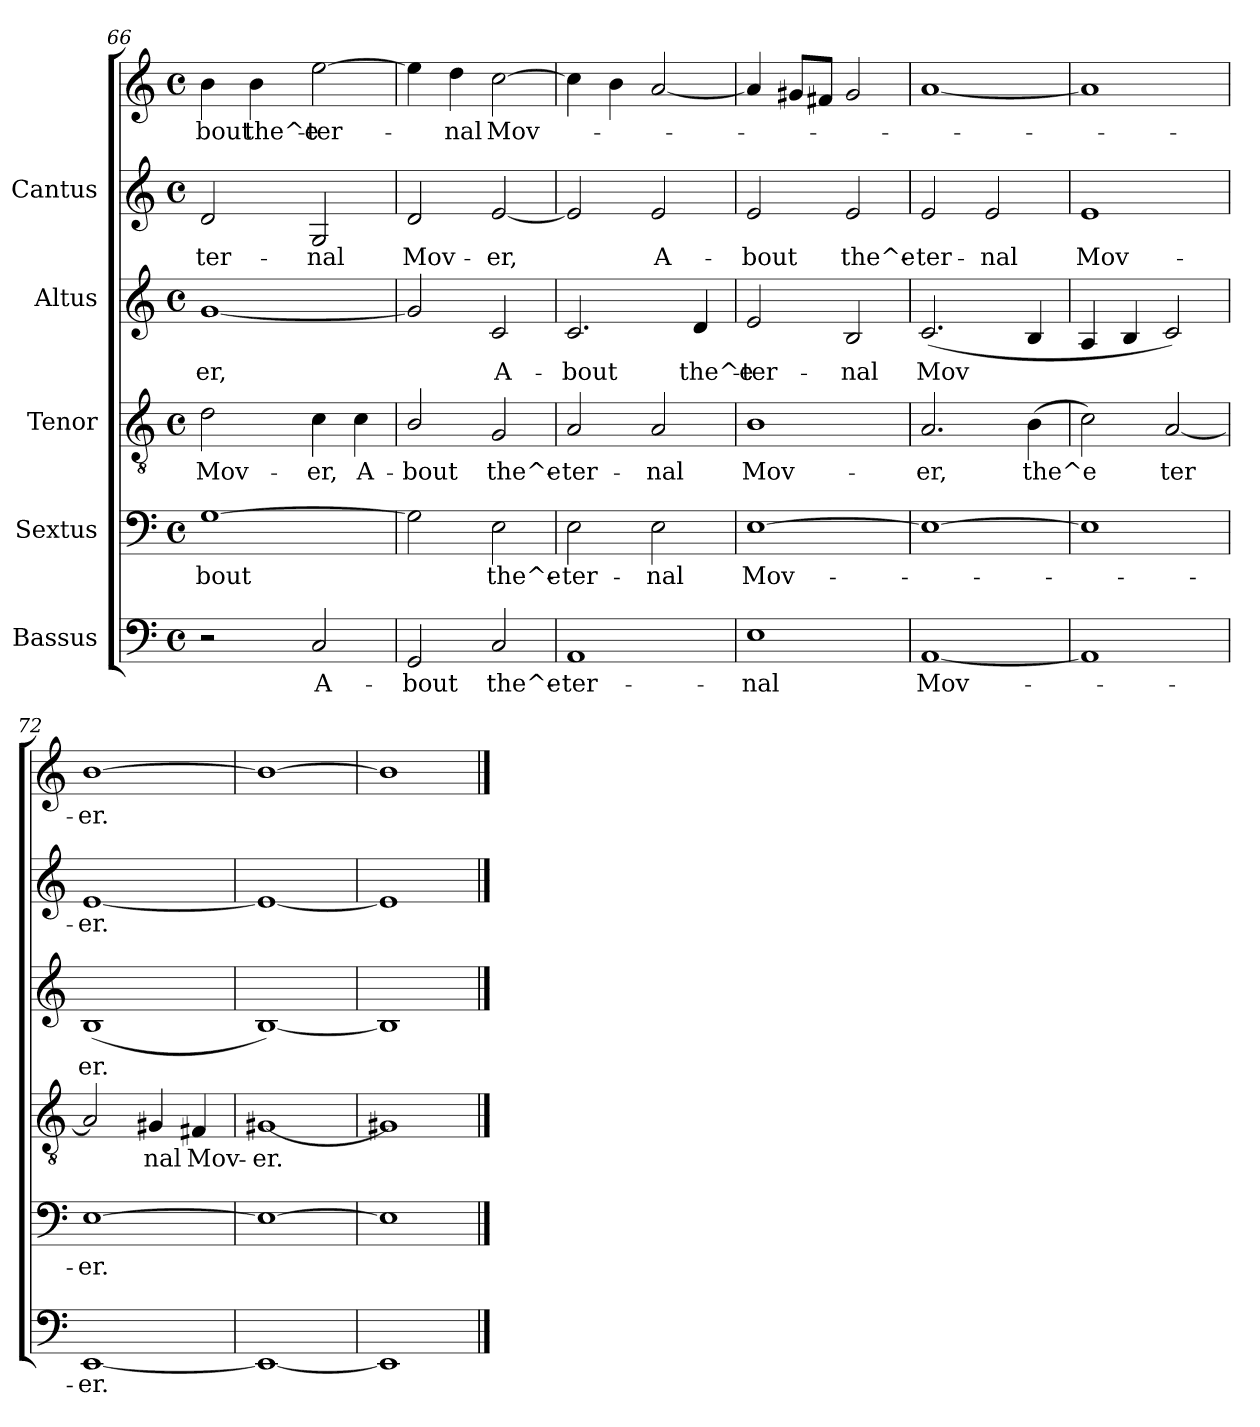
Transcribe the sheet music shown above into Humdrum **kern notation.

**kern	**text	**kern	**text	**kern	**text	**kern	**text	**kern	**text	**kern	**text
*part5	*part5	*part4	*part4	*part3	*part3	*part2	*part2	*part1	*part1	*part1	*part1
*staff6	*staff6	*staff5	*staff5	*staff4	*staff4	*staff3	*staff3	*staff2	*staff2	*staff1	*staff1
*I"Bassus	*	*I"Sextus	*	*I"Tenor	*	*I"Altus	*	*I"Cantus	*	*	*
*clefF4	*	*clefF4	*	*clefGv2	*	*clefG2	*	*clefG2	*	*clefG2	*
*M4/4	*	*M4/4	*	*M4/4	*	*M4/4	*	*M4/4	*	*M4/4	*
*met(c)	*	*met(c)	*	*met(c)	*	*met(c)	*	*met(c)	*	*met(c)	*
=66	=66	=66	=66	=66	=66	=66	=66	=66	=66	=66	=66
!	!	!	!LO:LY:b:cj	!	!LO:LY:b:cj	!	!LO:LY:b:cj	!	!LO:LY:b:cj	!	!LO:LY:b:cj
2r	.	[>1G	-bout	2d\	Mov-	[<1g	-er,	2d/	-ter-	4b\	-bout
!	!	!	!	!	!	!	!	!	!	!	!LO:LY:b:cj
.	.	.	.	.	.	.	.	.	.	4b\	the^e-
!	!LO:LY:b:cj	!	!	!	!LO:LY:b:cj	!	!	!	!LO:LY:b:cj	!	!LO:LY:b:cj
2C/	A-	.	.	4c\	-er,	.	.	2G/	-nal	[>2ee\	-ter-
!	!	!	!	!	!LO:LY:b:cj	!	!	!	!	!	!
.	.	.	.	4c\	A-	.	.	.	.	.	.
=67	=67	=67	=67	=67	=67	=67	=67	=67	=67	=67	=67
!	!LO:LY:b:cj	!	!LO:LY:b:cj	!	!LO:LY:b:cj	!	!LO:LY:b:cj	!	!LO:LY:b:cj	!	!LO:LY:b:cj
2GG/	-bout	2G\]	.	2B/	-bout	2g/]	.	2d/	-Mov-	4ee\]	.
!	!	!	!	!	!	!	!	!	!	!	!LO:LY:b:cj
.	.	.	.	.	.	.	.	.	.	4dd\	nal
!	!LO:LY:b:cj	!	!LO:LY:b:cj	!	!LO:LY:b:cj	!	!LO:LY:b:cj	!	!LO:LY:b:cj	!	!LO:LY:b:cj
2C/	the^e-	2E\	the^e-	2G/	the^e-	2c/	A-	[<2e/	-er,	[>2cc\	Mov-
!!LO:PB:g=z
=68	=68	=68	=68	=68	=68	=68	=68	=68	=68	=68	=68
!	!LO:LY:b:cj	!	!LO:LY:b:cj	!	!LO:LY:b:cj	!	!LO:LY:b:cj	!	!LO:LY:b:cj	!	!
1AA	-ter-	2E\	-ter-	2A/	-ter-	2.c/	-bout	2e/]	.	4cc\]	.
.	.	.	.	.	.	.	.	.	.	4b\	.
!	!	!	!LO:LY:b:cj	!	!LO:LY:b:cj	!	!	!	!LO:LY:b:cj	!	!
.	.	2E\	-nal	2A/	-nal	.	.	2e/	A-	[<2a/	.
!	!	!	!	!	!	!	!LO:LY:b:cj	!	!	!	!
.	.	.	.	.	.	4d/	the^e-	.	.	.	.
=69	=69	=69	=69	=69	=69	=69	=69	=69	=69	=69	=69
!	!LO:LY:b:cj	!	!LO:LY:b:cj	!	!LO:LY:b:cj	!	!LO:LY:b:cj	!	!LO:LY:b:cj	!	!
1E	-nal	[>1E	Mov-	1B	Mov-	2e/	-ter-	2e/	-bout	4a/]	.
.	.	.	.	.	.	.	.	.	.	8g#X/L	.
.	.	.	.	.	.	.	.	.	.	8f#X/J	.
!	!	!	!	!	!	!	!LO:LY:b:cj	!	!LO:LY:b:cj	!	!
.	.	.	.	.	.	2B/	-nal	2e/	the^e-	2g#/	.
=70	=70	=70	=70	=70	=70	=70	=70	=70	=70	=70	=70
!	!LO:LY:b:cj	!	!	!	!LO:LY:b:cj	!	!LO:LY:b:cj	!	!LO:LY:b:cj	!	!
[<1AA	Mov-	1E_>	.	2.A/	-er,	(<2.c/	Mov-	2e/	-ter-	[<1a	.
!	!	!	!	!	!	!	!	!	!LO:LY:b:cj	!	!
.	.	.	.	.	.	.	.	2e/	-nal	.	.
!	!	!	!	!	!LO:LY:b:cj	!	!LO:LY:b:cj	!	!	!	!
.	.	.	.	(>4B\	the^e-	4B/	--	.	.	.	.
=71	=71	=71	=71	=71	=71	=71	=71	=71	=71	=71	=71
!	!	!	!	!	!LO:LY:b:cj	!	!	!	!LO:LY:b:cj	!	!
1AA]	.	1E]	.	2c\)	-	4A/	.	1e	Mov-	1a]	.
.	.	.	.	.	.	4B/	.	.	.	.	.
!	!	!	!	!	!LO:LY:b:cj	!	!	!	!	!	!
.	.	.	.	[<2A/	ter-	2c/)	.	.	.	.	.
=72	=72	=72	=72	=72	=72	=72	=72	=72	=72	=72	=72
!	!LO:LY:b:cj	!	!LO:LY:b:cj	!	!LO:LY:b:cj	!	!LO:LY:b:cj	!	!LO:LY:b:cj	!	!LO:LY:b:cj
[<1EE	-er.	[>1E	-er.	2A/]	-	(<1B	-er.	[<1e	er.	[>1b	-er.
!	!	!	!	!	!LO:LY:b:cj	!	!	!	!	!	!
.	.	.	.	4G#X/	nal	.	.	.	.	.	.
!	!	!	!	!	!LO:LY:b:cj	!	!	!	!	!	!
.	.	.	.	4F#X/	Mov-	.	.	.	.	.	.
=73	=73	=73	=73	=73	=73	=73	=73	=73	=73	=73	=73
!	!	!	!	!	!LO:LY:b:cj	!	!	!	!	!	!
1EE_<	.	1E_>	.	[<1G#X	-er.	[<1B)	.	1e_<	.	1b_>	.
=74	=74	=74	=74	=74	=74	=74	=74	=74	=74	=74	=74
1EE]	.	1E]	.	1G#X]	.	1B]	.	1e]	.	1b]	.
==	==	==	==	==	==	==	==	==	==	==	==
*-	*-	*-	*-	*-	*-	*-	*-	*-	*-	*-	*-
